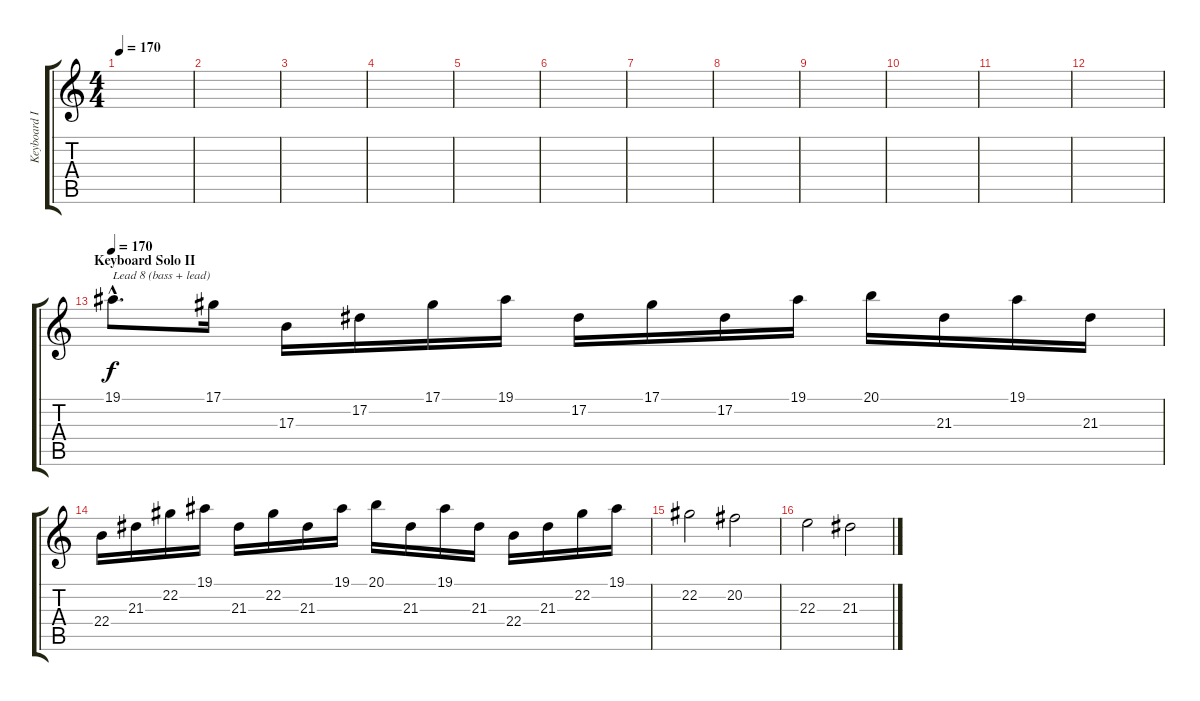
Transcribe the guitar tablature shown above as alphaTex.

\track ("Keyboard III" "Keyboard I") {instrument stringensemble1}
\staff {score tabs}
\tuning (Eb4 Bb3 Gb3 Db3 Ab2 Eb2) {hide}
\ts (4 4)
\tempo 170
\clef g2
\ks c
|
|
|
|
|
|
|
|
|
|
|
|
\section ("" "Keyboard Solo II")
\tempo 170
19.1{hac}.8{d txt "Lead 8 (bass + lead)" volume 15 instrument lead8bassandlead} 17.1.16 17.3.16 17.2.16 17.1.16 19.1.16 17.2.16 17.1.16 17.2.16 19.1.16 20.1.16 21.3.16 19.1.16 21.3.16 |
22.4.16 21.3.16 22.2.16 19.1.16 21.3.16 22.2.16 21.3.16 19.1.16 20.1.16 21.3.16 19.1.16 21.3.16 22.4.16 21.3.16 22.2.16 19.1.16 |
22.2.2 20.2.2 |
22.3.2 21.3.2
